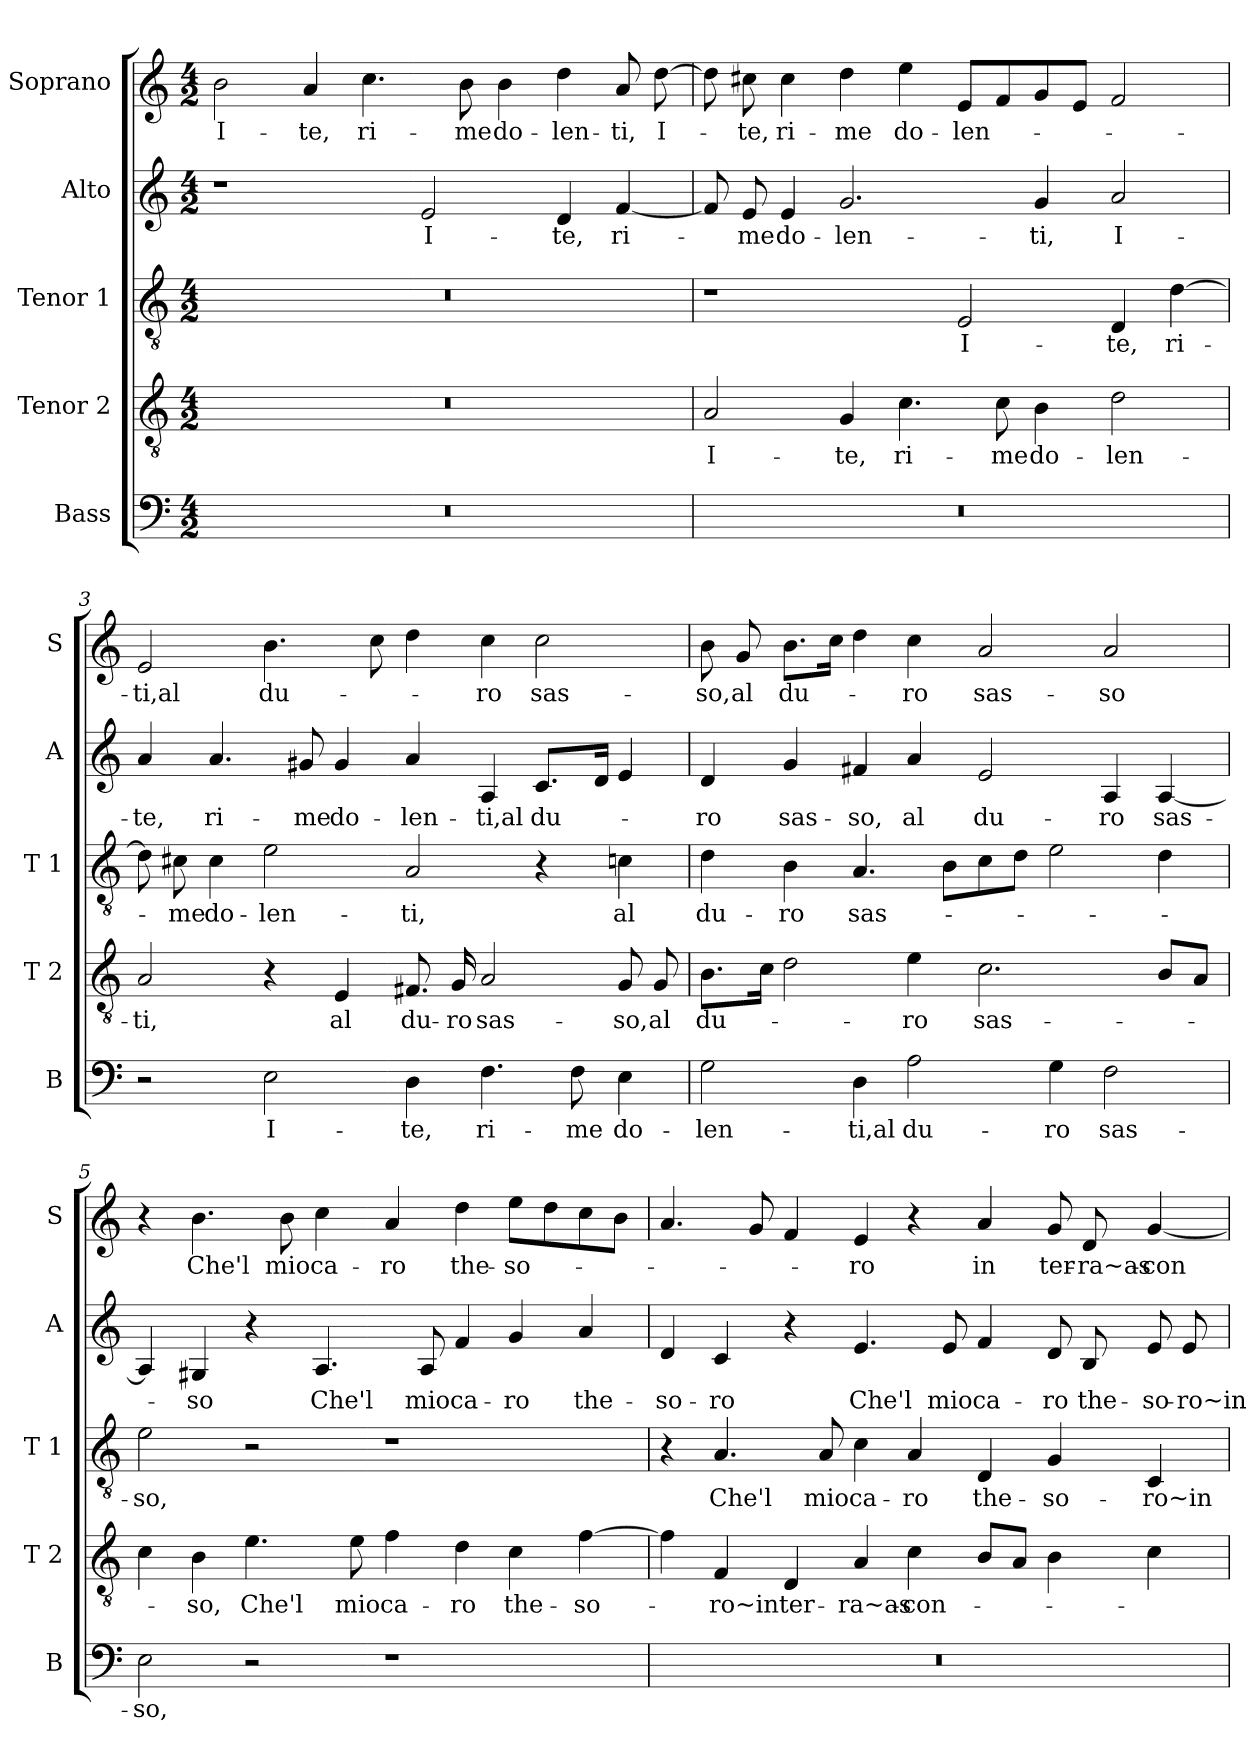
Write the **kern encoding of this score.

**kern	**text	**kern	**text	**kern	**text	**kern	**text	**kern	**text
*part5	*part5	*part4	*part4	*part3	*part3	*part2	*part2	*part1	*part1
*staff5	*staff5	*staff4	*staff4	*staff3	*staff3	*staff2	*staff2	*staff1	*staff1
*I"Bass	*	*I"Tenor 2	*	*I"Tenor 1	*	*I"Alto	*	*I"Soprano	*
*I'B	*	*I'T 2	*	*I'T 1	*	*I'A	*	*I'S	*
*clefF4	*	*clefGv2	*	*clefGv2	*	*clefG2	*	*clefG2	*
*k[]	*	*k[]	*	*k[]	*	*k[]	*	*k[]	*
*C:	*	*C:	*	*C:	*	*C:	*	*C:	*
*M4/2	*	*M4/2	*	*M4/2	*	*M4/2	*	*M4/2	*
=1	=1	=1	=1	=1	=1	=1	=1	=1	=1
!	!	!	!	!	!	!	!	!	!LO:LY:b
0r	.	0r	.	0r	.	1r	.	2b\	I-
!	!	!	!	!	!	!	!	!	!LO:LY:b
.	.	.	.	.	.	.	.	4a/	-te,
!	!	!	!	!	!	!	!	!	!LO:LY:b
.	.	.	.	.	.	.	.	4.cc\	ri-
!	!	!	!	!	!	!	!LO:LY:b	!	!
.	.	.	.	.	.	2e/	I-	.	.
!	!	!	!	!	!	!	!	!	!LO:LY:b
.	.	.	.	.	.	.	.	8b\	-me
!	!	!	!	!	!	!	!	!	!LO:LY:b
.	.	.	.	.	.	.	.	4b\	do-
!	!	!	!	!	!	!	!LO:LY:b	!	!LO:LY:b
.	.	.	.	.	.	4d/	-te,	4dd\	-len-
!	!	!	!	!	!	!	!LO:LY:b	!	!LO:LY:b
.	.	.	.	.	.	[4f/	ri-	8a/	-ti,
!	!	!	!	!	!	!	!	!	!LO:LY:b
.	.	.	.	.	.	.	.	[8dd\	I-
=2	=2	=2	=2	=2	=2	=2	=2	=2	=2
!	!	!	!LO:LY:b	!	!	!	!	!	!
0r	.	2A/	I-	1r	.	8f/]	.	8dd\]	.
!	!	!	!	!	!	!	!LO:LY:b	!	!LO:LY:b
.	.	.	.	.	.	8e/	-me	8cc#X\	-te,
!	!	!	!	!	!	!	!LO:LY:b	!	!LO:LY:b
.	.	.	.	.	.	4e/	do-	4cc#\	ri-
!	!	!	!LO:LY:b	!	!	!	!LO:LY:b	!	!LO:LY:b
.	.	4G/	-te,	.	.	2.g/	-len-	4dd\	-me
!	!	!	!LO:LY:b	!	!	!	!	!	!LO:LY:b
.	.	4.c\	ri-	.	.	.	.	4ee\	do-
!	!	!	!	!	!LO:LY:b	!	!	!	!LO:LY:b
.	.	.	.	2E/	I-	.	.	8e/L	-len-
!	!	!	!LO:LY:b	!	!	!	!	!	!
.	.	8c\	-me	.	.	.	.	8f/	.
!	!	!	!LO:LY:b	!	!	!	!LO:LY:b	!	!
.	.	4B\	do-	.	.	4g/	-ti,	8g/	.
.	.	.	.	.	.	.	.	8e/J	.
!	!	!	!LO:LY:b	!	!LO:LY:b	!	!LO:LY:b	!	!
.	.	2d\	-len-	4D/	-te,	2a/	I-	2f/	.
!	!	!	!	!	!LO:LY:b	!	!	!	!
.	.	.	.	[4d\	ri-	.	.	.	.
=3	=3	=3	=3	=3	=3	=3	=3	=3	=3
!	!	!	!LO:LY:b	!	!	!	!LO:LY:b	!	!LO:LY:b
2r	.	2A/	-ti,	8d\]	.	4a/	-te,	2e/	-ti,al
!	!	!	!	!	!LO:LY:b	!	!	!	!
.	.	.	.	8c#X\	-me	.	.	.	.
!	!	!	!	!	!LO:LY:b	!	!LO:LY:b	!	!
.	.	.	.	4c#\	do-	4.a/	ri-	.	.
!	!LO:LY:b	!	!	!	!LO:LY:b	!	!	!	!LO:LY:b
2E\	I-	4r	.	2e\	-len-	.	.	4.b\	du-
!	!	!	!	!	!	!	!LO:LY:b	!	!
.	.	.	.	.	.	8g#X/	-me	.	.
!	!	!	!LO:LY:b	!	!	!	!LO:LY:b	!	!
.	.	4E/	al	.	.	4g#/	do-	.	.
.	.	.	.	.	.	.	.	8cc\	.
!	!LO:LY:b	!	!LO:LY:b	!	!LO:LY:b	!	!LO:LY:b	!	!
4D\	-te,	8.F#X/	du-	2A/	-ti,	4a/	-len-	4dd\	.
!	!	!	!LO:LY:b	!	!	!	!	!	!
.	.	16G/	-ro	.	.	.	.	.	.
!	!LO:LY:b	!	!LO:LY:b	!	!	!	!LO:LY:b	!	!LO:LY:b
4.F\	ri-	2A/	sas-	.	.	4A/	-ti,al	4cc\	-ro
!	!	!	!	!	!	!	!LO:LY:b	!	!LO:LY:b
.	.	.	.	4r	.	8.c/L	du-	2cc\	sas-
!	!LO:LY:b	!	!	!	!	!	!	!	!
8F\	-me	.	.	.	.	.	.	.	.
.	.	.	.	.	.	16d/Jk	.	.	.
!	!LO:LY:b	!	!LO:LY:b	!	!LO:LY:b	!	!	!	!
4E\	do-	8G/	-so,	4cn\	al	4e/	.	.	.
!	!	!	!LO:LY:b	!	!	!	!	!	!
.	.	8G/	al	.	.	.	.	.	.
!!LO:LB:g=z
=4	=4	=4	=4	=4	=4	=4	=4	=4	=4
!	!LO:LY:b	!	!LO:LY:b	!	!LO:LY:b	!	!LO:LY:b	!	!LO:LY:b
2G\	-len-	8.B\L	du-	4d\	du-	4d/	-ro	8b\	-so,
!	!	!	!	!	!	!	!	!	!LO:LY:b
.	.	.	.	.	.	.	.	8g/	al
.	.	16c\Jk	.	.	.	.	.	.	.
!	!	!	!	!	!LO:LY:b	!	!LO:LY:b	!	!LO:LY:b
.	.	2d\	.	4B\	-ro	4g/	sas-	8.b\L	du-
.	.	.	.	.	.	.	.	16cc\Jk	.
!	!LO:LY:b	!	!	!	!LO:LY:b	!	!LO:LY:b	!	!
4D\	-ti,al	.	.	4.A/	sas-	4f#X/	-so,	4dd\	.
!	!LO:LY:b	!	!LO:LY:b	!	!	!	!LO:LY:b	!	!LO:LY:b
2A\	du-	4e\	-ro	.	.	4a/	al	4cc\	-ro
.	.	.	.	8B\L	.	.	.	.	.
!	!	!	!LO:LY:b	!	!	!	!LO:LY:b	!	!LO:LY:b
.	.	2.c\	sas-	8c\	.	2e/	du-	2a/	sas-
.	.	.	.	8d\J	.	.	.	.	.
!	!LO:LY:b	!	!	!	!	!	!	!	!
4G\	-ro	.	.	2e\	.	.	.	.	.
!	!LO:LY:b	!	!	!	!	!	!LO:LY:b	!	!LO:LY:b
2F\	sas-	.	.	.	.	4A/	-ro	2a/	-so
!	!	!	!	!	!	!	!LO:LY:b	!	!
.	.	8B/L	.	4d\	.	[4A/	sas-	.	.
.	.	8A/J	.	.	.	.	.	.	.
=5	=5	=5	=5	=5	=5	=5	=5	=5	=5
!	!LO:LY:b	!	!	!	!LO:LY:b	!	!	!	!
2E\	-so,	4c\	.	2e\	-so,	4A/]	.	4r	.
!	!	!	!LO:LY:b	!	!	!	!LO:LY:b	!	!LO:LY:b
.	.	4B\	-so,	.	.	4G#X/	-so	4.b\	Che'l
!	!	!	!LO:LY:b	!	!	!	!	!	!
2r	.	4.e\	Che'l	2r	.	4r	.	.	.
!	!	!	!	!	!	!	!	!	!LO:LY:b
.	.	.	.	.	.	.	.	8b\	mio
!	!	!	!	!	!	!	!LO:LY:b	!	!LO:LY:b
.	.	.	.	.	.	4.A/	Che'l	4cc\	ca-
!	!	!	!LO:LY:b	!	!	!	!	!	!
.	.	8e\	mio	.	.	.	.	.	.
!	!	!	!LO:LY:b	!	!	!	!	!	!LO:LY:b
1r	.	4f\	ca-	1r	.	.	.	4a/	-ro
!	!	!	!	!	!	!	!LO:LY:b	!	!
.	.	.	.	.	.	8A/	mio	.	.
!	!	!	!LO:LY:b	!	!	!	!LO:LY:b	!	!LO:LY:b
.	.	4d\	-ro	.	.	4f/	ca-	4dd\	the-
!	!	!	!LO:LY:b	!	!	!	!LO:LY:b	!	!LO:LY:b
.	.	4c\	the-	.	.	4g/	-ro	8ee\L	-so-
.	.	.	.	.	.	.	.	8dd\	.
!	!	!	!LO:LY:b	!	!	!	!LO:LY:b	!	!
.	.	[4f\	-so-	.	.	4a/	the-	8cc\	.
.	.	.	.	.	.	.	.	8b\J	.
=6	=6	=6	=6	=6	=6	=6	=6	=6	=6
!	!	!	!	!	!	!	!LO:LY:b	!	!
0r	.	4f\]	.	4r	.	4d/	-so-	4.a/	.
!	!	!	!LO:LY:b	!	!LO:LY:b	!	!LO:LY:b	!	!
.	.	4F/	-ro~in	4.A/	Che'l	4c/	-ro	.	.
.	.	.	.	.	.	.	.	8g/	.
!	!	!	!LO:LY:b	!	!	!	!	!	!
.	.	4D/	ter-	.	.	4r	.	4f/	.
!	!	!	!	!	!LO:LY:b	!	!	!	!
.	.	.	.	8A/	mio	.	.	.	.
!	!	!	!LO:LY:b	!	!LO:LY:b	!	!LO:LY:b	!	!LO:LY:b
.	.	4A/	-ra~as-	4c\	ca-	4.e/	Che'l	4e/	-ro
!	!	!	!LO:LY:b	!	!LO:LY:b	!	!	!	!
.	.	4c\	-con-	4A/	-ro	.	.	4r	.
!	!	!	!	!	!	!	!LO:LY:b	!	!
.	.	.	.	.	.	8e/	mio	.	.
!	!	!	!	!	!LO:LY:b	!	!LO:LY:b	!	!LO:LY:b
.	.	8B/L	.	4D/	the-	4f/	ca-	4a/	in
.	.	8A/J	.	.	.	.	.	.	.
!	!	!	!	!	!LO:LY:b	!	!LO:LY:b	!	!LO:LY:b
.	.	4B\	.	4G/	-so-	8d/	-ro	8g/	ter-
!	!	!	!	!	!	!	!LO:LY:b	!	!LO:LY:b
.	.	.	.	.	.	8B/	the-	8d/	-ra~as-
!	!	!	!	!	!LO:LY:b	!	!LO:LY:b	!	!LO:LY:b
.	.	4c\	.	4C/	-ro~in	8e/	-so-	[4g/	-con-
!	!	!	!	!	!	!	!LO:LY:b	!	!
.	.	.	.	.	.	8e/	-ro~in	.	.
=	=	=	=	=	=	=	=	=	=
*-	*-	*-	*-	*-	*-	*-	*-	*-	*-
